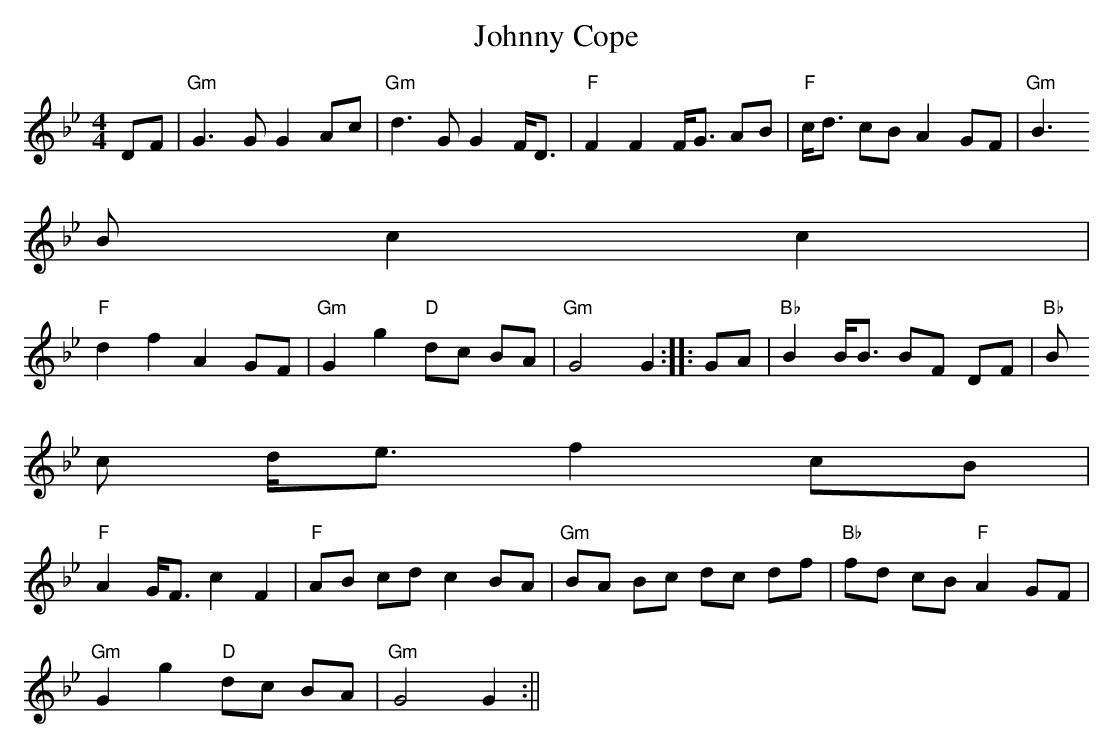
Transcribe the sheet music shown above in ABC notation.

X:1
T:Johnny Cope
M:4/4
L:1/8
K:Gm
DF|"Gm"G3 G G2 Ac|"Gm"d3 G G2 F<D|"F"F2 F2 F<G AB|"F"c<d cB A2 GF|"Gm"B3
 B c2 c2|
"F"d2 f2 A2 GF|"Gm"G2 g2 "D"dc BA|"Gm"G4 G2:||:GA|"Bb"B2 B<B BF DF|"Bb"B
c d<e f2 cB|
"F"A2 G<F c2 F2|"F"AB cd c2 BA|"Gm"BA Bc dc df|"Bb"fd cB "F"A2 GF|
"Gm"G2 g2 "D"dc BA|"Gm"G4 G2:||
